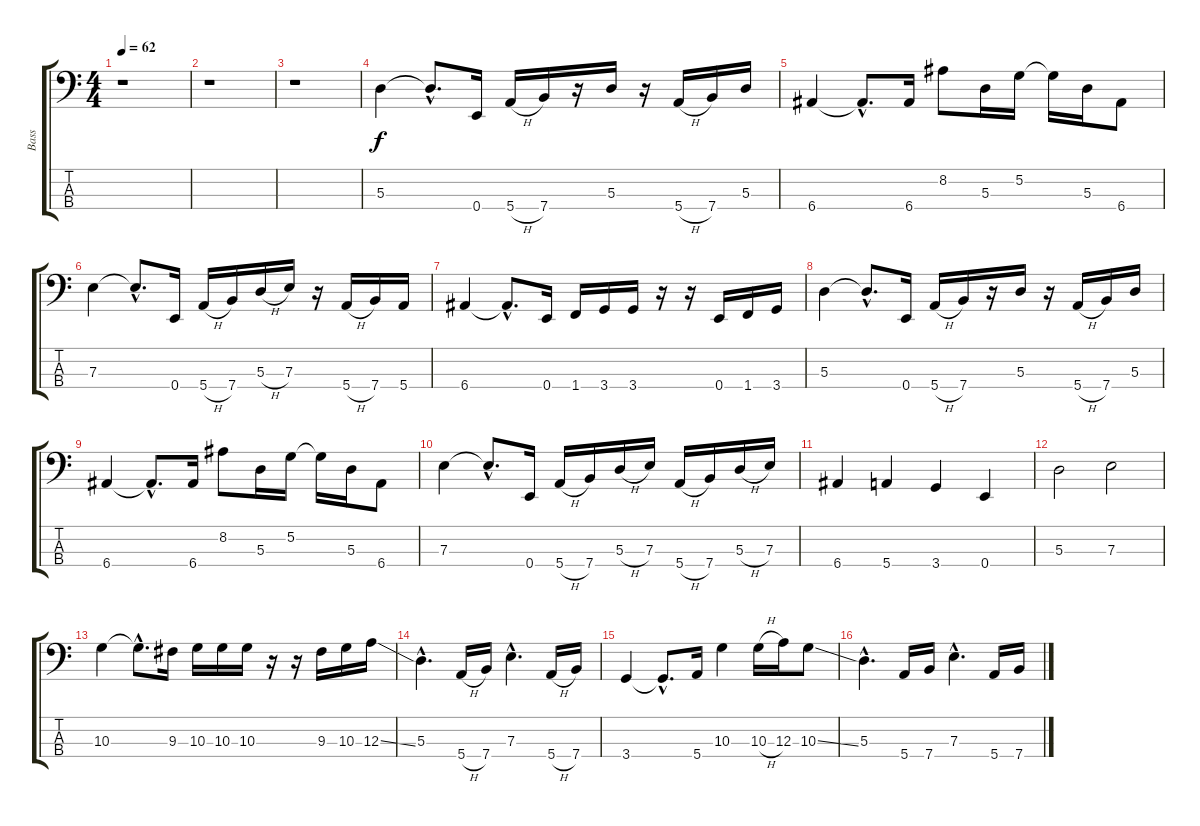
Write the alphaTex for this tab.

\track ("Bass" "Bass") {instrument electricbassfinger}
\staff {score tabs}
\tuning (G2 D2 A1 E1) {hide}
\ts (4 4)
\tempo 62
\clef f4
\ks c
r.1{dy f} |
r.1 |
r.1 |
5.3.4 5.3{hac t}.8{d} 0.4.16 5.4{h}.16 7.4.16 r.16 5.3.16 r.16 5.4{h}.16 7.4.16 5.3.16 |
6.4.4 6.4{hac t}.8{d} 6.4.16 8.2.8 5.3.16 5.2.16 5.2{t}.16 5.3.16 6.4.8 |
7.3.4 7.3{hac t}.8{d} 0.4.16 5.4{h}.16 7.4.16 5.3{h}.16 7.3.16 r.16 5.4{h}.16 7.4.16 5.4.16 |
6.4.4 6.4{hac t}.8{d} 0.4.16 1.4.16 3.4.16 3.4.16 r.16 r.16 0.4.16 1.4.16 3.4.16 |
5.3.4 5.3{hac t}.8{d} 0.4.16 5.4{h}.16 7.4.16 r.16 5.3.16 r.16 5.4{h}.16 7.4.16 5.3.16 |
6.4.4 6.4{hac t}.8{d} 6.4.16 8.2.8 5.3.16 5.2.16 5.2{t}.16 5.3.16 6.4.8 |
7.3.4 7.3{hac t}.8{d} 0.4.16 5.4{h}.16 7.4.16 5.3{h}.16 7.3.16 5.4{h}.16 7.4.16 5.3{h}.16 7.3.16 |
6.4.4 5.4.4 3.4.4 0.4.4 |
5.3.2 7.3.2 |
10.3.4 10.3{hac t}.8{d} 9.3.16 10.3.16 10.3.16 10.3.16 r.16 r.16 9.3.16 10.3.16 12.3{ss}.16 |
5.3{hac}.4{d} 5.4{h}.16 7.4.16 7.3{hac}.4{d} 5.4{h}.16 7.4.16 |
3.4.4 3.4{hac t}.8{d} 5.4.16 10.3.4 10.3{h}.16 12.3.16 10.3{ss}.8 |
5.3{hac}.4{d} 5.4.16 7.4.16 7.3{hac}.4{d} 5.4.16 7.4.16
